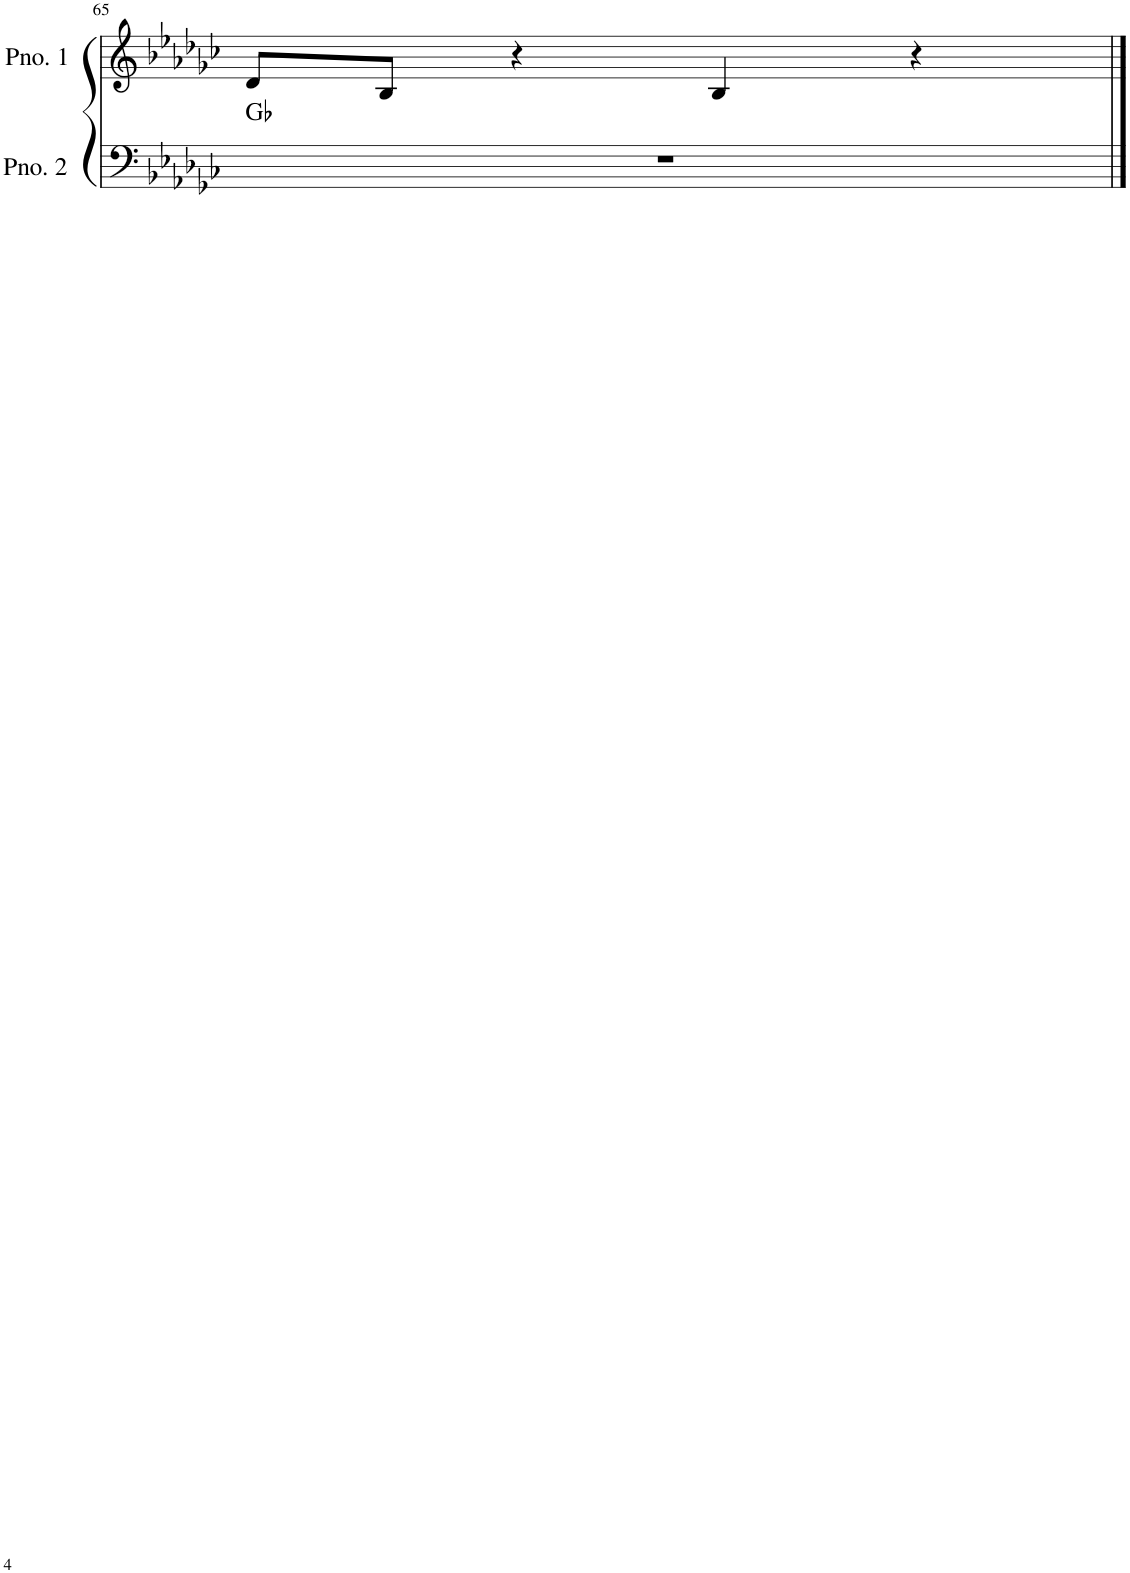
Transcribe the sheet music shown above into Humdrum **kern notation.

**kern	**harte	**kern
*part2	*part2	*part1
*staff2	*	*staff1
*I"ピアノ 2	*	*I"ピアノ 1
!!LO:PB:g=z
*clefF4	*	*clefG2
*k[b-e-a-d-g-c-]	*	*k[b-e-a-d-g-c-]
*M4/4	*	*M4/4
=65	=65	=65
1r	Gb:maj	8d-/L
.	.	8B-/J
.	.	4r
.	.	4B-/
.	.	4r
==	==	==
*-	*-	*-
